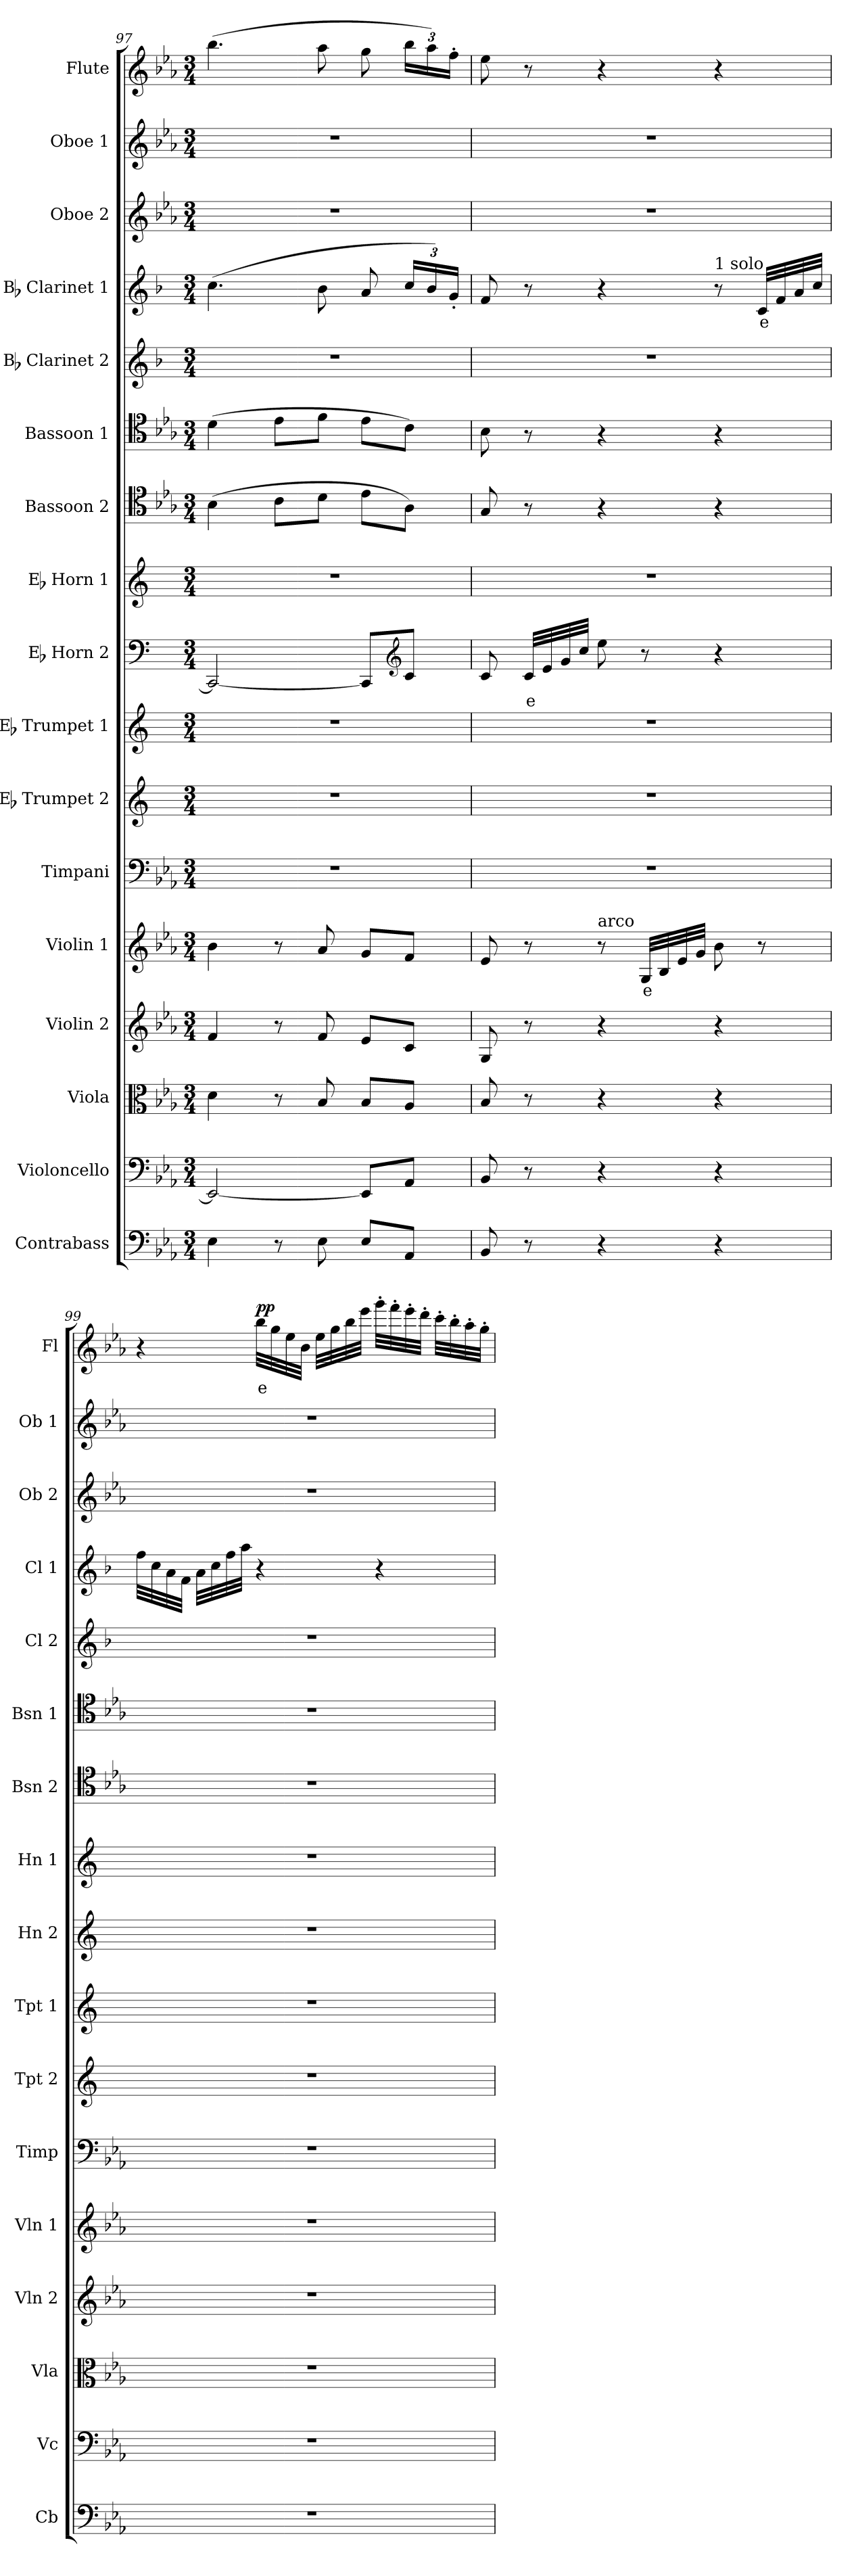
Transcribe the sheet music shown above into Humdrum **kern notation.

**kern	**kern	**kern	**kern	**kern	**text	**kern	**kern	**kern	**kern	**text	**kern	**kern	**kern	**kern	**kern	**text	**kern	**kern	**kern	**text	**dynam
*part17	*part16	*part15	*part14	*part13	*part13	*part12	*part11	*part10	*part9	*part9	*part8	*part7	*part6	*part5	*part4	*part4	*part3	*part2	*part1	*part1	*part1
*staff17	*staff16	*staff15	*staff14	*staff13	*staff13	*staff12	*staff11	*staff10	*staff9	*staff9	*staff8	*staff7	*staff6	*staff5	*staff4	*staff4	*staff3	*staff2	*staff1	*staff1	*staff1
*I"Contrabass	*I"Violoncello	*I"Viola	*I"Violin 2	*I"Violin 1	*	*I"Timpani	*I"Eb Trumpet 2	*I"Eb Trumpet 1	*I"Eb Horn 2	*	*I"Eb Horn 1	*I"Bassoon 2	*I"Bassoon 1	*I"Bb Clarinet 2	*I"Bb Clarinet 1	*	*I"Oboe 2	*I"Oboe 1	*I"Flute	*	*
*I'Cb	*I'Vc	*I'Vla	*I'Vln 2	*I'Vln 1	*	*I'Timp	*I'Tpt 2	*I'Tpt 1	*I'Hn 2	*	*I'Hn 1	*I'Bsn 2	*I'Bsn 1	*I'Cl 2	*I'Cl 1	*	*I'Ob 2	*I'Ob 1	*I'Fl	*	*
*clefF4	*clefF4	*clefC3	*clefG2	*clefG2	*	*clefF4	*clefG2	*clefG2	*clefF4	*	*clefG2	*clefC4	*clefC4	*clefG2	*clefG2	*	*clefG2	*clefG2	*clefG2	*	*
*ITrd7c12	*	*	*	*	*	*	*ITrd-2c-3	*ITrd-2c-3	*ITrd5c9	*	*ITrd5c9	*	*	*ITrd1c2	*ITrd1c2	*	*	*	*	*	*
*k[b-e-a-]	*k[b-e-a-]	*k[b-e-a-]	*k[b-e-a-]	*k[b-e-a-]	*	*k[b-e-a-]	*k[b-e-a-]	*k[b-e-a-]	*k[b-e-a-]	*	*k[b-e-a-]	*k[b-e-a-]	*k[b-e-a-]	*k[b-e-a-]	*k[b-e-a-]	*	*k[b-e-a-]	*k[b-e-a-]	*k[b-e-a-]	*	*
*M3/4	*M3/4	*M3/4	*M3/4	*M3/4	*	*M3/4	*M3/4	*M3/4	*M3/4	*	*M3/4	*M3/4	*M3/4	*M3/4	*M3/4	*	*M3/4	*M3/4	*M3/4	*	*
=97	=97	=97	=97	=97	=97	=97	=97	=97	=97	=97	=97	=97	=97	=97	=97	=97	=97	=97	=97	=97	=97
4EE-\	2EE-/_	4d\	4f/	4b-\	.	2.r	2.r	2.r	2EEE-/_	.	2.r	(4B-\	(4d\	2.r	(4.b-\	.	2.r	2.r	(4.bb-\	.	.
8r	.	8r	8r	8r	.	.	.	.	.	.	.	8c\L	8e-\L	.	.	.	.	.	.	.	.
8EE-\	.	8B-/	8f/	8a-/	.	.	.	.	.	.	.	8d\J	8f\J	.	8a-\	.	.	.	8aa-\	.	.
8EE-/L	8EE-/L]	8B-/L	8e-/L	8g/L	.	.	.	.	8EEE-/L]	.	.	8e-\L	8e-\L	.	8g/	.	.	.	8gg\	.	.
*	*	*	*	*	*	*	*	*	*clefG2	*	*	*	*	*	*	*	*	*	*	*	*
*	*	*	*	*	*	*	*	*	*	*	*	*	*	*	*Xbrackettup	*	*	*	*Xbrackettup	*	*
8AAA-/J	8AA-/J	8A-/J	8c/J	8f/J	.	.	.	.	8E-/J	.	.	8A-\J)	8c\J)	.	24b-/LL	.	.	.	24bb-\LL	.	.
.	.	.	.	.	.	.	.	.	.	.	.	.	.	.	24a-/)	.	.	.	24aa-\)	.	.
.	.	.	.	.	.	.	.	.	.	.	.	.	.	.	24f'/JJ	.	.	.	24ff'\JJ	.	.
=98	=98	=98	=98	=98	=98	=98	=98	=98	=98	=98	=98	=98	=98	=98	=98	=98	=98	=98	=98	=98	=98
8BBB-/	8BB-/	8B-/	8G/	8e-/	.	2.r	2.r	2.r	8E-/	.	2.r	8G/	8B-\	2.r	8e-/	.	2.r	2.r	8ee-\	.	.
!	!	!	!	!	!	!	!	!	!	!LO:LY:b:color=#FF0000	!	!	!	!	!	!	!	!	!	!	!
8r	8r	8r	8r	8r	.	.	.	.	32E-/LLL	e	.	8r	8r	.	8r	.	.	.	8r	.	.
.	.	.	.	.	.	.	.	.	32G/	.	.	.	.	.	.	.	.	.	.	.	.
.	.	.	.	.	.	.	.	.	32B-/	.	.	.	.	.	.	.	.	.	.	.	.
.	.	.	.	.	.	.	.	.	32e-/JJJ	.	.	.	.	.	.	.	.	.	.	.	.
!	!	!	!	!LO:TX:a:t=arco	!	!	!	!	!	!	!	!	!	!	!	!	!	!	!	!	!
4r	4r	4r	4r	8r	.	.	.	.	8g\	.	.	4r	4r	.	4r	.	.	.	4r	.	.
!	!	!	!	!	!LO:LY:b:color=#FF0000	!	!	!	!	!	!	!	!	!	!	!	!	!	!	!	!
.	.	.	.	32G/LLL	e	.	.	.	8r	.	.	.	.	.	.	.	.	.	.	.	.
.	.	.	.	32B-/	.	.	.	.	.	.	.	.	.	.	.	.	.	.	.	.	.
.	.	.	.	32e-/	.	.	.	.	.	.	.	.	.	.	.	.	.	.	.	.	.
.	.	.	.	32g/JJJ	.	.	.	.	.	.	.	.	.	.	.	.	.	.	.	.	.
!	!	!	!	!	!	!	!	!	!	!	!	!	!	!	!LO:TX:a:t=1 solo	!	!	!	!	!	!
4r	4r	4r	4r	8b-\	.	.	.	.	4r	.	.	4r	4r	.	8r	.	.	.	4r	.	.
!	!	!	!	!	!	!	!	!	!	!	!	!	!	!	!	!LO:LY:b:color=#FF0000	!	!	!	!	!
.	.	.	.	8r	.	.	.	.	.	.	.	.	.	.	32B-/LLL	e	.	.	.	.	.
.	.	.	.	.	.	.	.	.	.	.	.	.	.	.	32e-/	.	.	.	.	.	.
.	.	.	.	.	.	.	.	.	.	.	.	.	.	.	32g/	.	.	.	.	.	.
.	.	.	.	.	.	.	.	.	.	.	.	.	.	.	32b-/JJJ	.	.	.	.	.	.
!!LO:PB:g=z
=99	=99	=99	=99	=99	=99	=99	=99	=99	=99	=99	=99	=99	=99	=99	=99	=99	=99	=99	=99	=99	=99
2.r	2.r	2.r	2.r	2.r	.	2.r	2.r	2.r	2.r	.	2.r	2.r	2.r	2.r	32ee-\LLL	.	2.r	2.r	4r	.	.
.	.	.	.	.	.	.	.	.	.	.	.	.	.	.	32b-\	.	.	.	.	.	.
.	.	.	.	.	.	.	.	.	.	.	.	.	.	.	32g\	.	.	.	.	.	.
.	.	.	.	.	.	.	.	.	.	.	.	.	.	.	32e-\JJJ	.	.	.	.	.	.
.	.	.	.	.	.	.	.	.	.	.	.	.	.	.	32g\LLL	.	.	.	.	.	.
.	.	.	.	.	.	.	.	.	.	.	.	.	.	.	32b-\	.	.	.	.	.	.
.	.	.	.	.	.	.	.	.	.	.	.	.	.	.	32ee-\	.	.	.	.	.	.
.	.	.	.	.	.	.	.	.	.	.	.	.	.	.	32gg\JJJ	.	.	.	.	.	.
!	!	!	!	!	!	!	!	!	!	!	!	!	!	!	!	!	!	!	!	!LO:LY:b:color=#FF0000	!LO:DY:b
.	.	.	.	.	.	.	.	.	.	.	.	.	.	.	4r	.	.	.	32bb-\LLL	e	pp
.	.	.	.	.	.	.	.	.	.	.	.	.	.	.	.	.	.	.	32gg\	.	.
.	.	.	.	.	.	.	.	.	.	.	.	.	.	.	.	.	.	.	32ee-\	.	.
.	.	.	.	.	.	.	.	.	.	.	.	.	.	.	.	.	.	.	32b-\JJJ	.	.
.	.	.	.	.	.	.	.	.	.	.	.	.	.	.	.	.	.	.	32ee-\LLL	.	.
.	.	.	.	.	.	.	.	.	.	.	.	.	.	.	.	.	.	.	32gg\	.	.
.	.	.	.	.	.	.	.	.	.	.	.	.	.	.	.	.	.	.	32bb-\	.	.
.	.	.	.	.	.	.	.	.	.	.	.	.	.	.	.	.	.	.	32eee-\JJJ	.	.
.	.	.	.	.	.	.	.	.	.	.	.	.	.	.	4r	.	.	.	32ggg'\LLL	.	.
.	.	.	.	.	.	.	.	.	.	.	.	.	.	.	.	.	.	.	32fff'\	.	.
.	.	.	.	.	.	.	.	.	.	.	.	.	.	.	.	.	.	.	32eee-'\	.	.
.	.	.	.	.	.	.	.	.	.	.	.	.	.	.	.	.	.	.	32ddd'\JJJ	.	.
.	.	.	.	.	.	.	.	.	.	.	.	.	.	.	.	.	.	.	32ccc'\LLL	.	.
.	.	.	.	.	.	.	.	.	.	.	.	.	.	.	.	.	.	.	32bb-'\	.	.
.	.	.	.	.	.	.	.	.	.	.	.	.	.	.	.	.	.	.	32aa-'\	.	.
.	.	.	.	.	.	.	.	.	.	.	.	.	.	.	.	.	.	.	32gg'\JJJ	.	.
=	=	=	=	=	=	=	=	=	=	=	=	=	=	=	=	=	=	=	=	=	=
*-	*-	*-	*-	*-	*-	*-	*-	*-	*-	*-	*-	*-	*-	*-	*-	*-	*-	*-	*-	*-	*-
